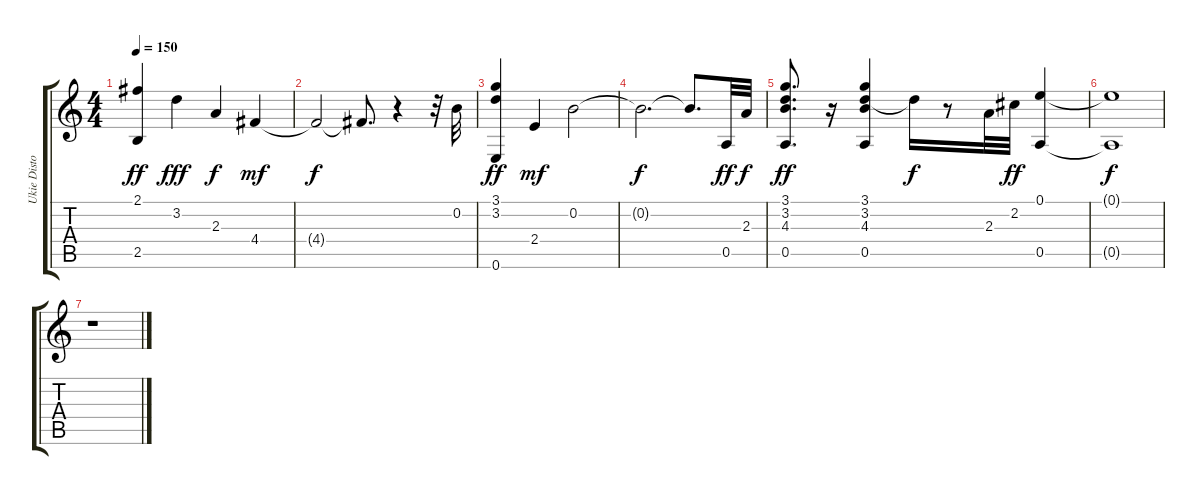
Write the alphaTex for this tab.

\track ("Ukie Distortion" "Ukie Disto") {instrument distortionguitar}
\staff {score tabs}
\tuning (E4 B3 G3 D3 A2 E2) {hide}
\ts (4 4)
\tempo 150
\clef g2
\ks c
(2.1 2.5).4{dy ff} 3.2.4{dy fff} 2.3.4{dy f} 4.4.4{dy mf} |
4.4{t}.2{dy f} 4.4{t}.8{d} r.4 r.32 0.2.32 |
(3.1 3.2 0.6).4{dy ff} 2.4.4{dy mf} 0.2.2 |
0.2{t}.2{d dy f} 0.2{t}.8{d} 0.5.32{dy ff} 2.3.32{dy f} |
(3.1 3.2 4.3 0.5).8{d dy ff} r.16 (3.1 3.2 4.3 0.5).4 3.2{t}.16{dy f} r.8 2.3.32 2.2.32{dy ff} (0.1 0.5).4 |
(0.1{t} 0.5{t}).1{dy f} |
r.1
